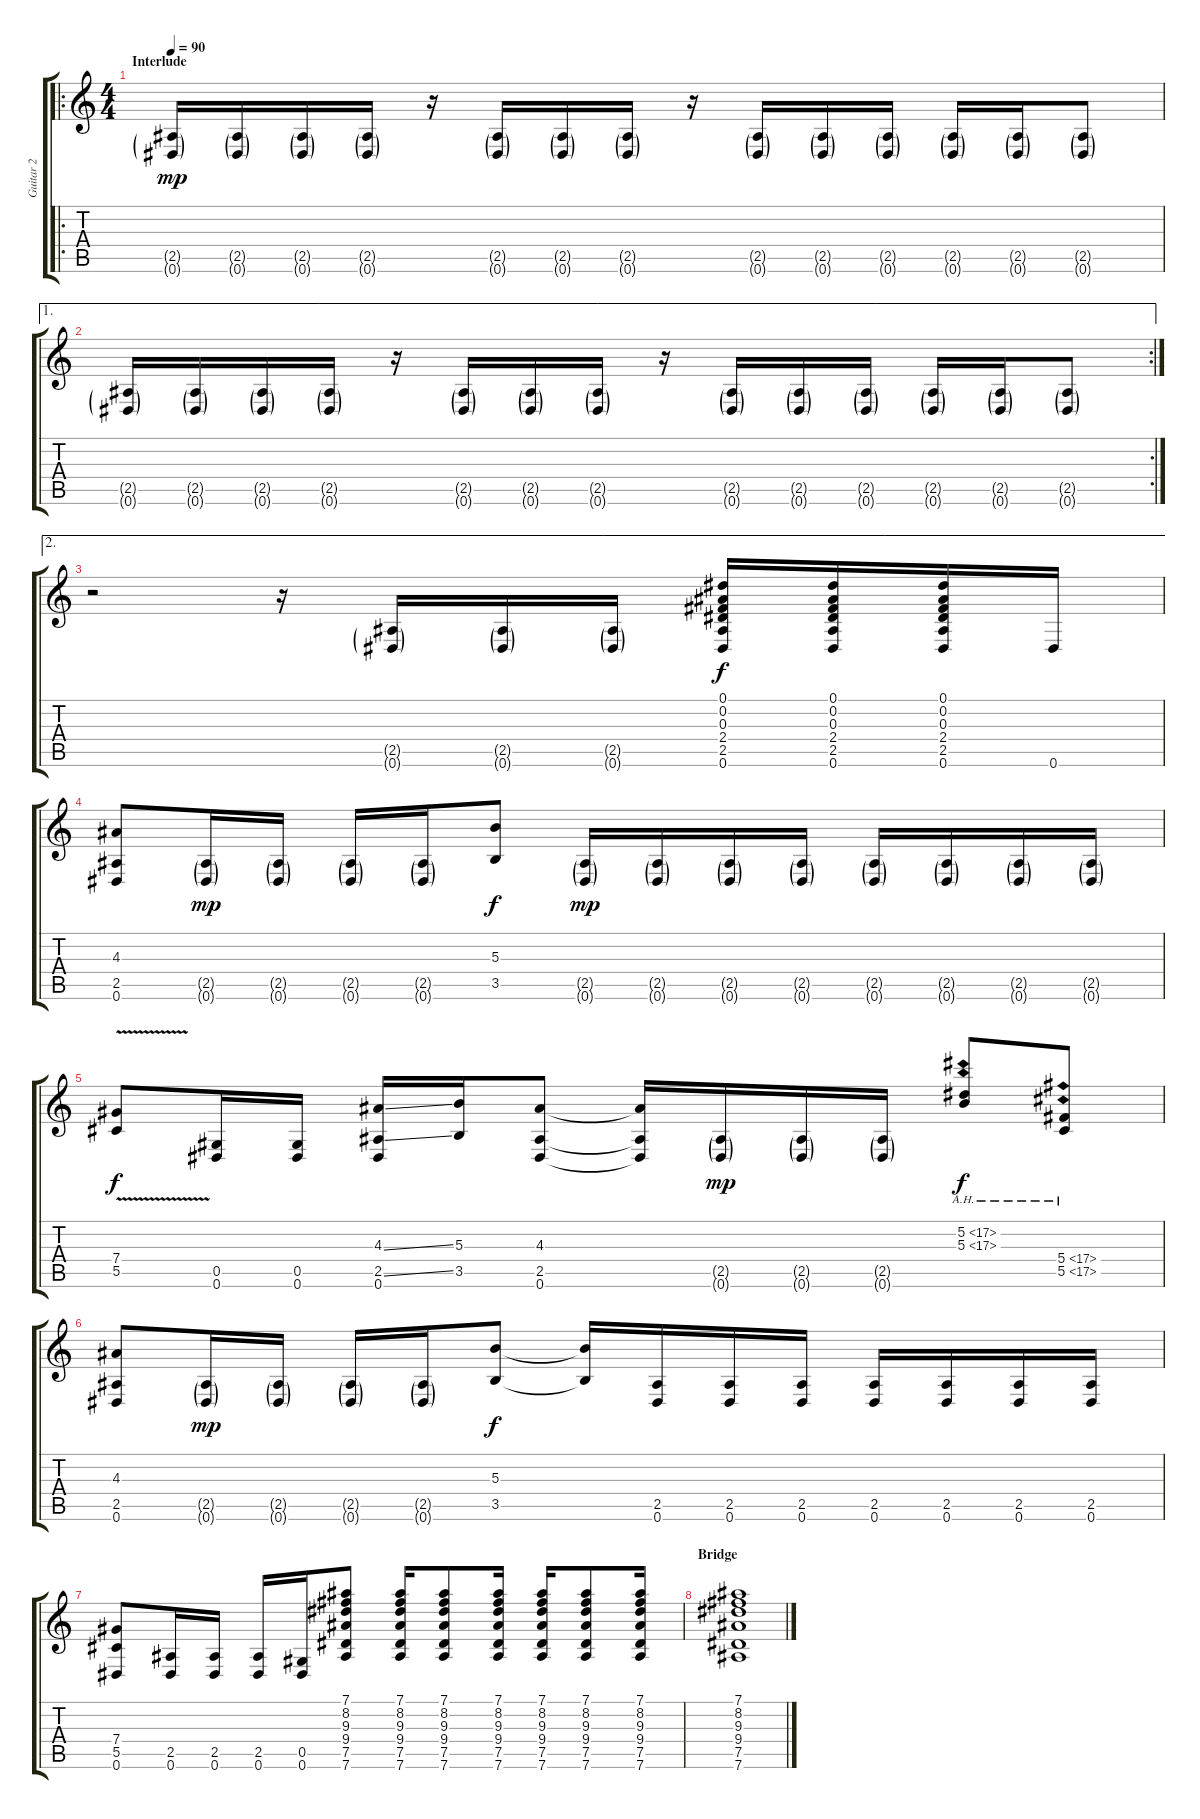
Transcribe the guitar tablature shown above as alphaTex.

\track ("Guitar 2" "Guitar 2") {instrument overdrivenguitar}
\staff {score tabs}
\tuning (Eb4 Bb3 Gb3 Db3 Ab2 Eb2) {hide}
\ro
\ts (4 4)
\section ("" "Interlude")
\tempo 90
\clef g2
\ks c
(2.5{g} 0.6{g}).16{dy mp} (2.5{g} 0.6{g}).16 (2.5{g} 0.6{g}).16 (2.5{g} 0.6{g}).16 r.16 (2.5{g} 0.6{g}).16 (2.5{g} 0.6{g}).16 (2.5{g} 0.6{g}).16 r.16 (2.5{g} 0.6{g}).16 (2.5{g} 0.6{g}).16 (2.5{g} 0.6{g}).16 (2.5{g} 0.6{g}).16 (2.5{g} 0.6{g}).16 (2.5{g} 0.6{g}).8 |
\ae 1
\rc 2
(2.5{g} 0.6{g}).16 (2.5{g} 0.6{g}).16 (2.5{g} 0.6{g}).16 (2.5{g} 0.6{g}).16 r.16 (2.5{g} 0.6{g}).16 (2.5{g} 0.6{g}).16 (2.5{g} 0.6{g}).16 r.16 (2.5{g} 0.6{g}).16 (2.5{g} 0.6{g}).16 (2.5{g} 0.6{g}).16 (2.5{g} 0.6{g}).16 (2.5{g} 0.6{g}).16 (2.5{g} 0.6{g}).8 |
\ae 2
r.2 r.16 (2.5{g} 0.6{g}).16 (2.5{g} 0.6{g}).16 (2.5{g} 0.6{g}).16 (0.1 0.2 0.3 2.4 2.5 0.6).16{dy f} (0.1 0.2 0.3 2.4 2.5 0.6).16 (0.1 0.2 0.3 2.4 2.5 0.6).16 0.6.16 |
(4.3 2.5 0.6).8 (2.5{g} 0.6{g}).16{dy mp} (2.5{g} 0.6{g}).16 (2.5{g} 0.6{g}).16 (2.5{g} 0.6{g}).16 (5.3 3.5).8{dy f} (2.5{g} 0.6{g}).16{dy mp} (2.5{g} 0.6{g}).16 (2.5{g} 0.6{g}).16 (2.5{g} 0.6{g}).16 (2.5{g} 0.6{g}).16 (2.5{g} 0.6{g}).16 (2.5{g} 0.6{g}).16 (2.5{g} 0.6{g}).16 |
(7.4{v} 5.5{v}).8{dy f} (0.5 0.6).16 (0.5 0.6).16 (4.3{ss} 2.5{ss} 0.6).16 (5.3 3.5).16 (4.3 2.5 0.6).8 (4.3{t} 2.5{t} 0.6{t}).16 (2.5{g} 0.6{g}).16{dy mp} (2.5{g} 0.6{g}).16 (2.5{g} 0.6{g}).16 (5.2{ah 12} 5.3{ah 12}).8{dy f} (5.4{ah 12} 5.5{ah 12}).8 |
(4.3 2.5 0.6).8 (2.5{g} 0.6{g}).16{dy mp} (2.5{g} 0.6{g}).16 (2.5{g} 0.6{g}).16 (2.5{g} 0.6{g}).16 (5.3 3.5).8{dy f} (5.3{t} 3.5{t}).16 (2.5 0.6).16 (2.5 0.6).16 (2.5 0.6).16 (2.5 0.6).16 (2.5 0.6).16 (2.5 0.6).16 (2.5 0.6).16 |
(7.4 5.5 0.6).8 (2.5 0.6).16 (2.5 0.6).16 (2.5 0.6).16 (0.5 0.6).16 (7.1 8.2 9.3 9.4 7.5 7.6).8 (7.1 8.2 9.3 9.4 7.5 7.6).16 (7.1 8.2 9.3 9.4 7.5 7.6).8 (7.1 8.2 9.3 9.4 7.5 7.6).16 (7.1 8.2 9.3 9.4 7.5 7.6).16 (7.1 8.2 9.3 9.4 7.5 7.6).8 (7.1 8.2 9.3 9.4 7.5 7.6).16 |
\section ("" "Bridge")
(7.1 8.2 9.3 9.4 7.5 7.6).1
